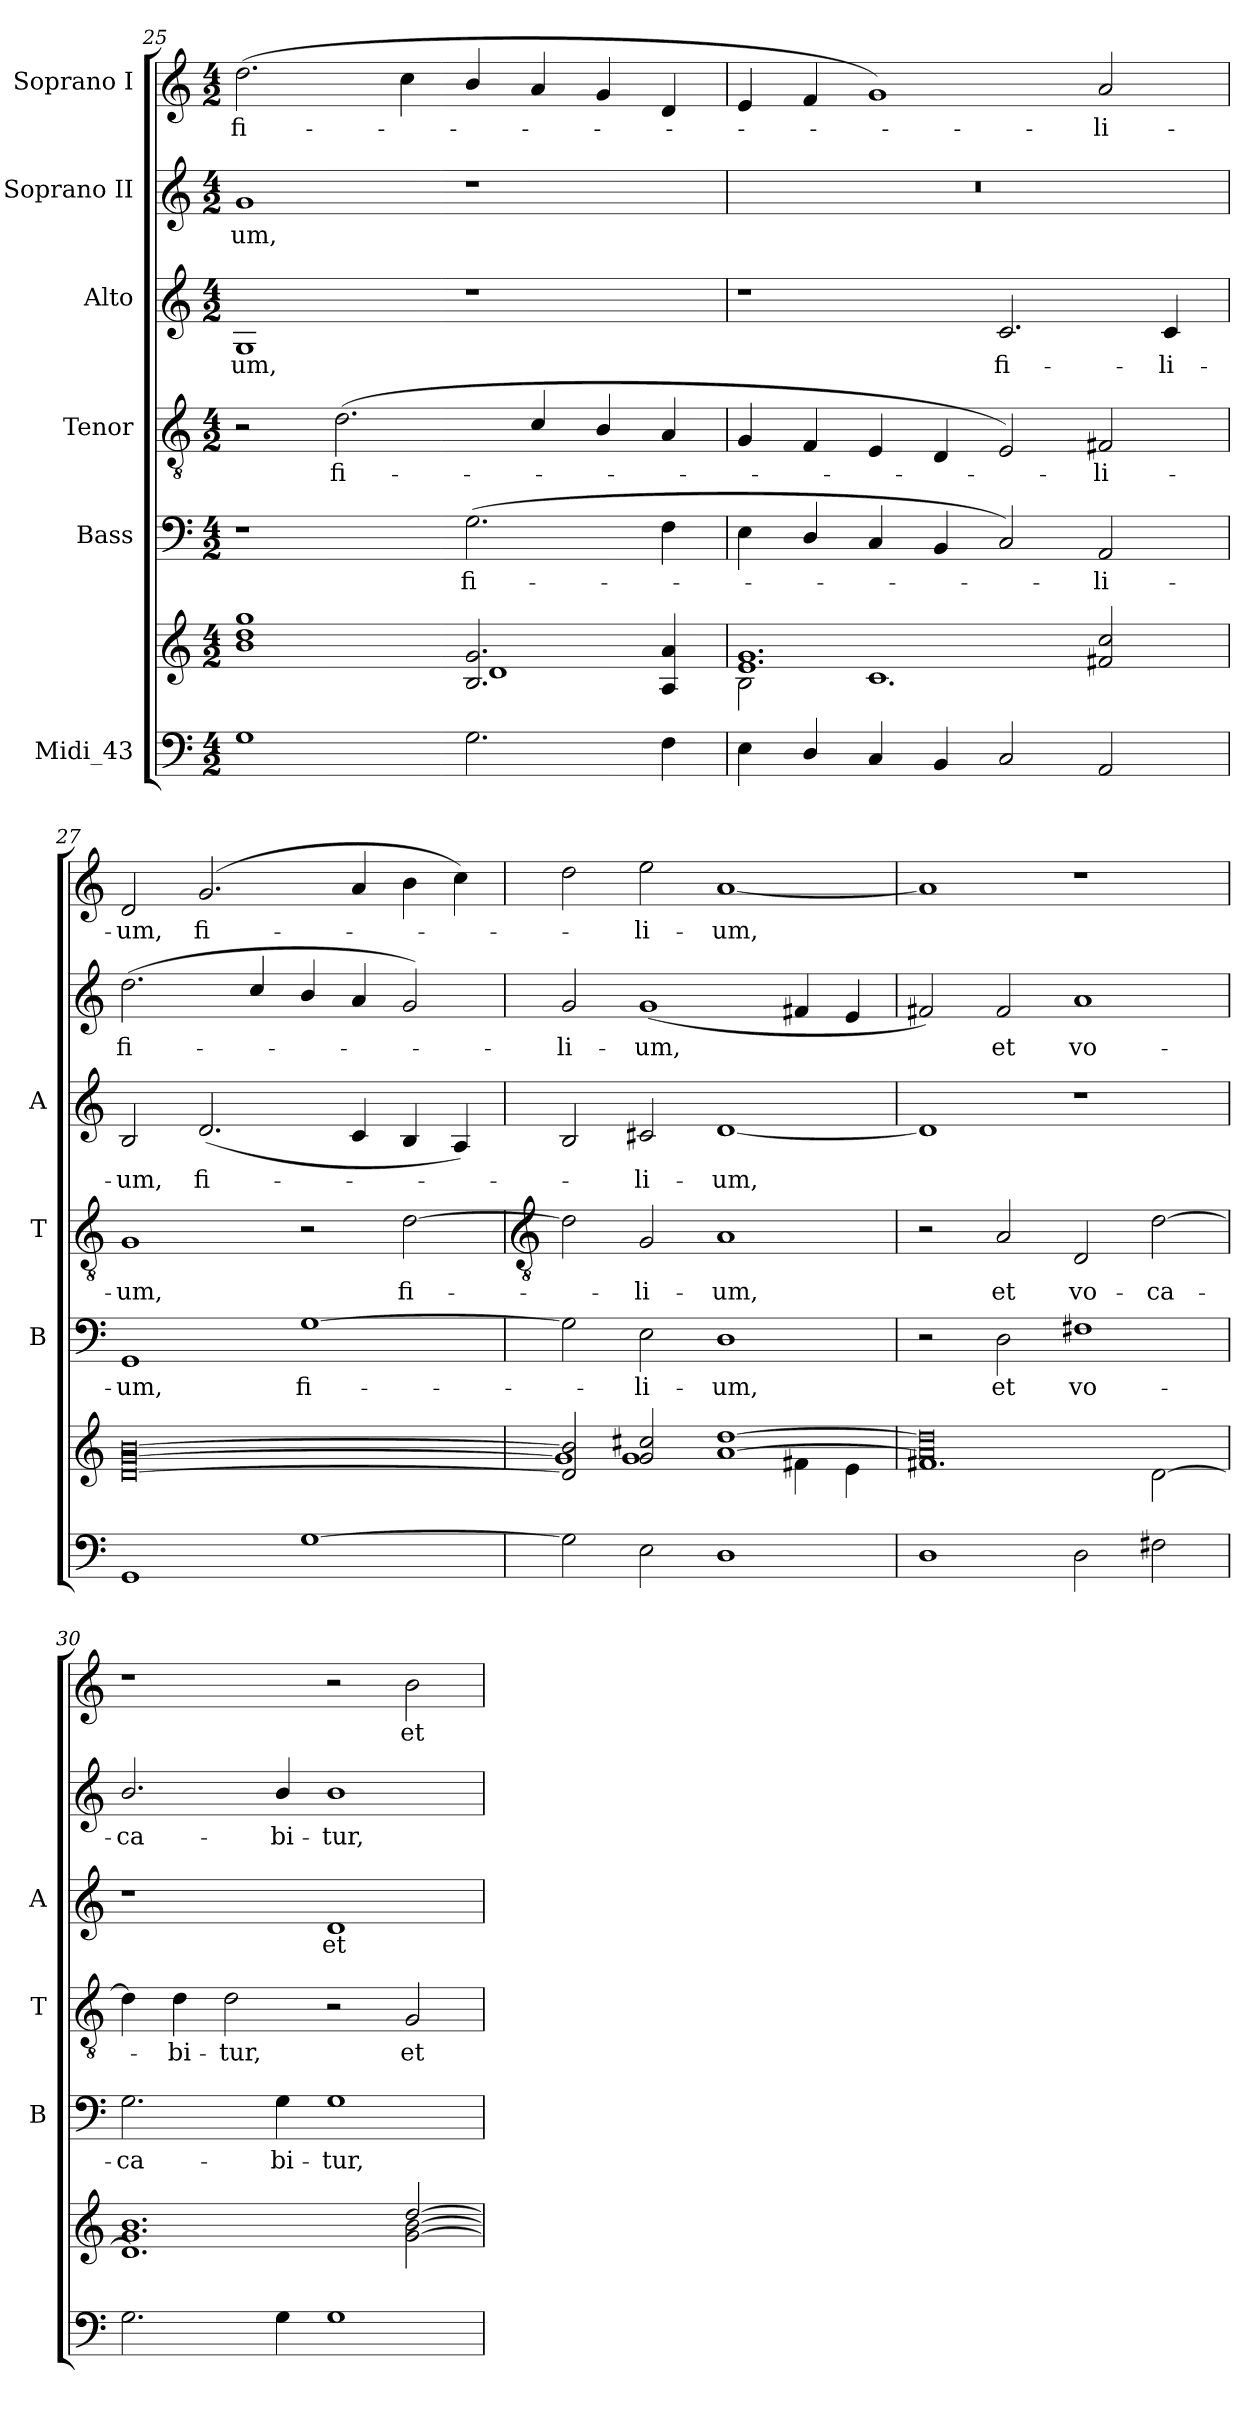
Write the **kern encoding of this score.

**kern	**kern	**kern	**text	**kern	**text	**kern	**text	**kern	**text	**kern	**text
*part6	*part6	*part5	*part5	*part4	*part4	*part3	*part3	*part2	*part2	*part1	*part1
*staff7	*staff6	*staff5	*staff5	*staff4	*staff4	*staff3	*staff3	*staff2	*staff2	*staff1	*staff1
*I"Midi_43	*	*I"Bass	*	*I"Tenor	*	*I"Alto	*	*I"Soprano II	*	*I"Soprano I	*
*	*	*I'B	*	*I'T	*	*I'A	*	*	*	*	*
*clefF4	*clefG2	*clefF4	*	*clefGv2	*	*clefG2	*	*clefG2	*	*clefG2	*
*k[]	*k[]	*k[]	*	*k[]	*	*k[]	*	*k[]	*	*k[]	*
*C:	*C:	*C:	*	*C:	*	*C:	*	*C:	*	*C:	*
*M4/2	*M4/2	*M4/2	*	*M4/2	*	*M4/2	*	*M4/2	*	*M4/2	*
=25	=25	=25	=25	=25	=25	=25	=25	=25	=25	=25	=25
*	*^	*	*	*	*	*	*	*	*	*	*
*	*	*^	*	*	*	*	*	*	*	*	*	*
!	!	!	!	!	!	!	!	!	!LO:LY:b	!	!LO:LY:b	!	!LO:LY:b
1G	1b/ 1dd/ 1gg/	0ryy	1ryy	1r	.	2r	.	1G	-um,	1g	-um,	(<2.dd	fi-
!	!	!	!	!	!	!	!LO:LY:b	!	!	!	!	!	!
.	.	.	.	.	.	(<2.d	fi-	.	.	.	.	.	.
.	.	.	.	.	.	.	.	.	.	.	.	4cc	.
!	!	!	!	!	!LO:LY:b	!	!	!	!	!	!	!	!
2.G	2.B/ 2.g/	.	1d\	(<2.G	fi-	.	.	1r	.	1r	.	4b/	.
.	.	.	.	.	.	4c/	.	.	.	.	.	4a	.
.	.	.	.	.	.	4B/	.	.	.	.	.	4g	.
4F	4A/ 4a/	.	.	4F	.	4A	.	.	.	.	.	4d	.
=26	=26	=26	=26	=26	=26	=26	=26	=26	=26	=26	=26	=26	=26
4E	1.e/ 1.g/	0ryy	2B\	4E	.	4G	.	1r	.	0r	.	4e	.
4D/	.	.	.	4D/	.	4F	.	.	.	.	.	4f	.
4C	.	.	1.c\	4C	.	4E	.	.	.	.	.	1g)	.
4BB	.	.	.	4BB	.	4D	.	.	.	.	.	.	.
!	!	!	!	!	!	!	!	!	!LO:LY:b	!	!	!	!
2C	.	.	.	2C)	.	2E)	.	2.c	fi-	.	.	.	.
!	!	!	!	!	!LO:LY:b	!	!LO:LY:b	!	!	!	!	!	!LO:LY:b
2AA	2f#X/ 2cc/	.	.	2AA	li-	2F#X	li-	.	.	.	.	2a	li-
!	!	!	!	!	!	!	!	!	!LO:LY:b	!	!	!	!
.	.	.	.	.	.	.	.	4c	-li-	.	.	.	.
=27	=27	=27	=27	=27	=27	=27	=27	=27	=27	=27	=27	=27	=27
!	!	!	!	!	!LO:LY:b	!	!LO:LY:b	!	!LO:LY:b	!	!LO:LY:b	!	!LO:LY:b
1GG	[0d/ [0b/	0ryy	[0g\	1GG	-um,	1G	-um,	2B	-um,	(<2.dd	fi-	2d	-um,
!	!	!	!	!	!	!	!	!	!LO:LY:b	!	!	!	!LO:LY:b
.	.	.	.	.	.	.	.	(<2.d	fi-	.	.	(>2.g	fi-
.	.	.	.	.	.	.	.	.	.	4cc/	.	.	.
!	!	!	!	!	!LO:LY:b	!	!	!	!	!	!	!	!
[1G	.	.	.	[1G	fi-	2r	.	.	.	4b/	.	.	.
.	.	.	.	.	.	.	.	4c	.	4a	.	4a	.
!	!	!	!	!	!	!	!LO:LY:b	!	!	!	!	!	!
.	.	.	.	.	.	[2d	fi-	4B	.	2g)	.	4b	.
.	.	.	.	.	.	.	.	4A)	.	.	.	4cc)	.
!!LO:LB:g=z
=28	=28	=28	=28	=28	=28	=28	=28	=28	=28	=28	=28	=28	=28
*	*	*	*	*	*	*clefGv2	*	*	*	*	*	*	*
!	!	!	!	!	!	!	!	!	!	!	!LO:LY:b	!	!
2G]	2d/] 2b/]	2ryy	1g\]	2G]	.	2d]	.	2B	.	2g	li-	2dd	.
!	!	!	!	!	!LO:LY:b	!	!LO:LY:b	!	!LO:LY:b	!	!LO:LY:b	!	!LO:LY:b
2E	2g/ 2cc#X/	1g/	.	2E	li-	2G	li-	2c#X	li-	(<1g	-um,	2ee	li-
!	!	!	!	!	!LO:LY:b	!	!LO:LY:b	!	!LO:LY:b	!	!	!	!LO:LY:b
1D	[1a/ [1dd/	.	2ryy	1D	-um,	1A	-um,	[1d	-um,	.	.	[1a	-um,
.	.	2ryy	4f#X\	.	.	.	.	.	.	4f#X	.	.	.
.	.	.	4e\	.	.	.	.	.	.	4e	.	.	.
=29	=29	=29	=29	=29	=29	=29	=29	=29	=29	=29	=29	=29	=29
1D	0a/] 0dd/]	0ryy	1.f#X\	2r	.	2r	.	1d]	.	2f#X)	.	1a]	.
!	!	!	!	!	!LO:LY:b	!	!LO:LY:b	!	!	!	!LO:LY:b	!	!
.	.	.	.	2D	et	2A	et	.	.	2f#	et	.	.
!	!	!	!	!	!LO:LY:b	!	!LO:LY:b	!	!	!	!LO:LY:b	!	!
2D	.	.	.	1F#X	vo-	2D	vo-	1r	.	1a	vo-	1r	.
!	!	!	!	!	!	!	!LO:LY:b	!	!	!	!	!	!
2F#X	.	.	[2d\	.	.	[2d	-ca-	.	.	.	.	.	.
=30	=30	=30	=30	=30	=30	=30	=30	=30	=30	=30	=30	=30	=30
!	!	!	!	!	!LO:LY:b	!	!	!	!	!	!LO:LY:b	!	!
2.G	1.g/ 1.b/	0ryy	1.d\]	2.G	-ca-	4d]	.	1r	.	2.b/	-ca-	1r	.
!	!	!	!	!	!	!	!LO:LY:b	!	!	!	!	!	!
.	.	.	.	.	.	4d	bi-	.	.	.	.	.	.
!	!	!	!	!	!	!	!LO:LY:b	!	!	!	!	!	!
.	.	.	.	.	.	2d	-tur,	.	.	.	.	.	.
!	!	!	!	!	!LO:LY:b	!	!	!	!	!	!LO:LY:b	!	!
4G	.	.	.	4G	-bi-	.	.	.	.	4b/	-bi-	.	.
!	!	!	!	!	!LO:LY:b	!	!	!	!LO:LY:b	!	!LO:LY:b	!	!
1G	.	.	.	1G	-tur,	2r	.	1d	et	1b	-tur,	2r	.
!	!	!	!	!	!	!	!LO:LY:b	!	!	!	!	!	!LO:LY:b
.	[2dd/	.	[2g\ [2b\	.	.	2G	et	.	.	.	.	2b	et
*	*v	*v	*v	*	*	*	*	*	*	*	*	*	*
=	=	=	=	=	=	=	=	=	=	=	=
*-	*-	*-	*-	*-	*-	*-	*-	*-	*-	*-	*-
